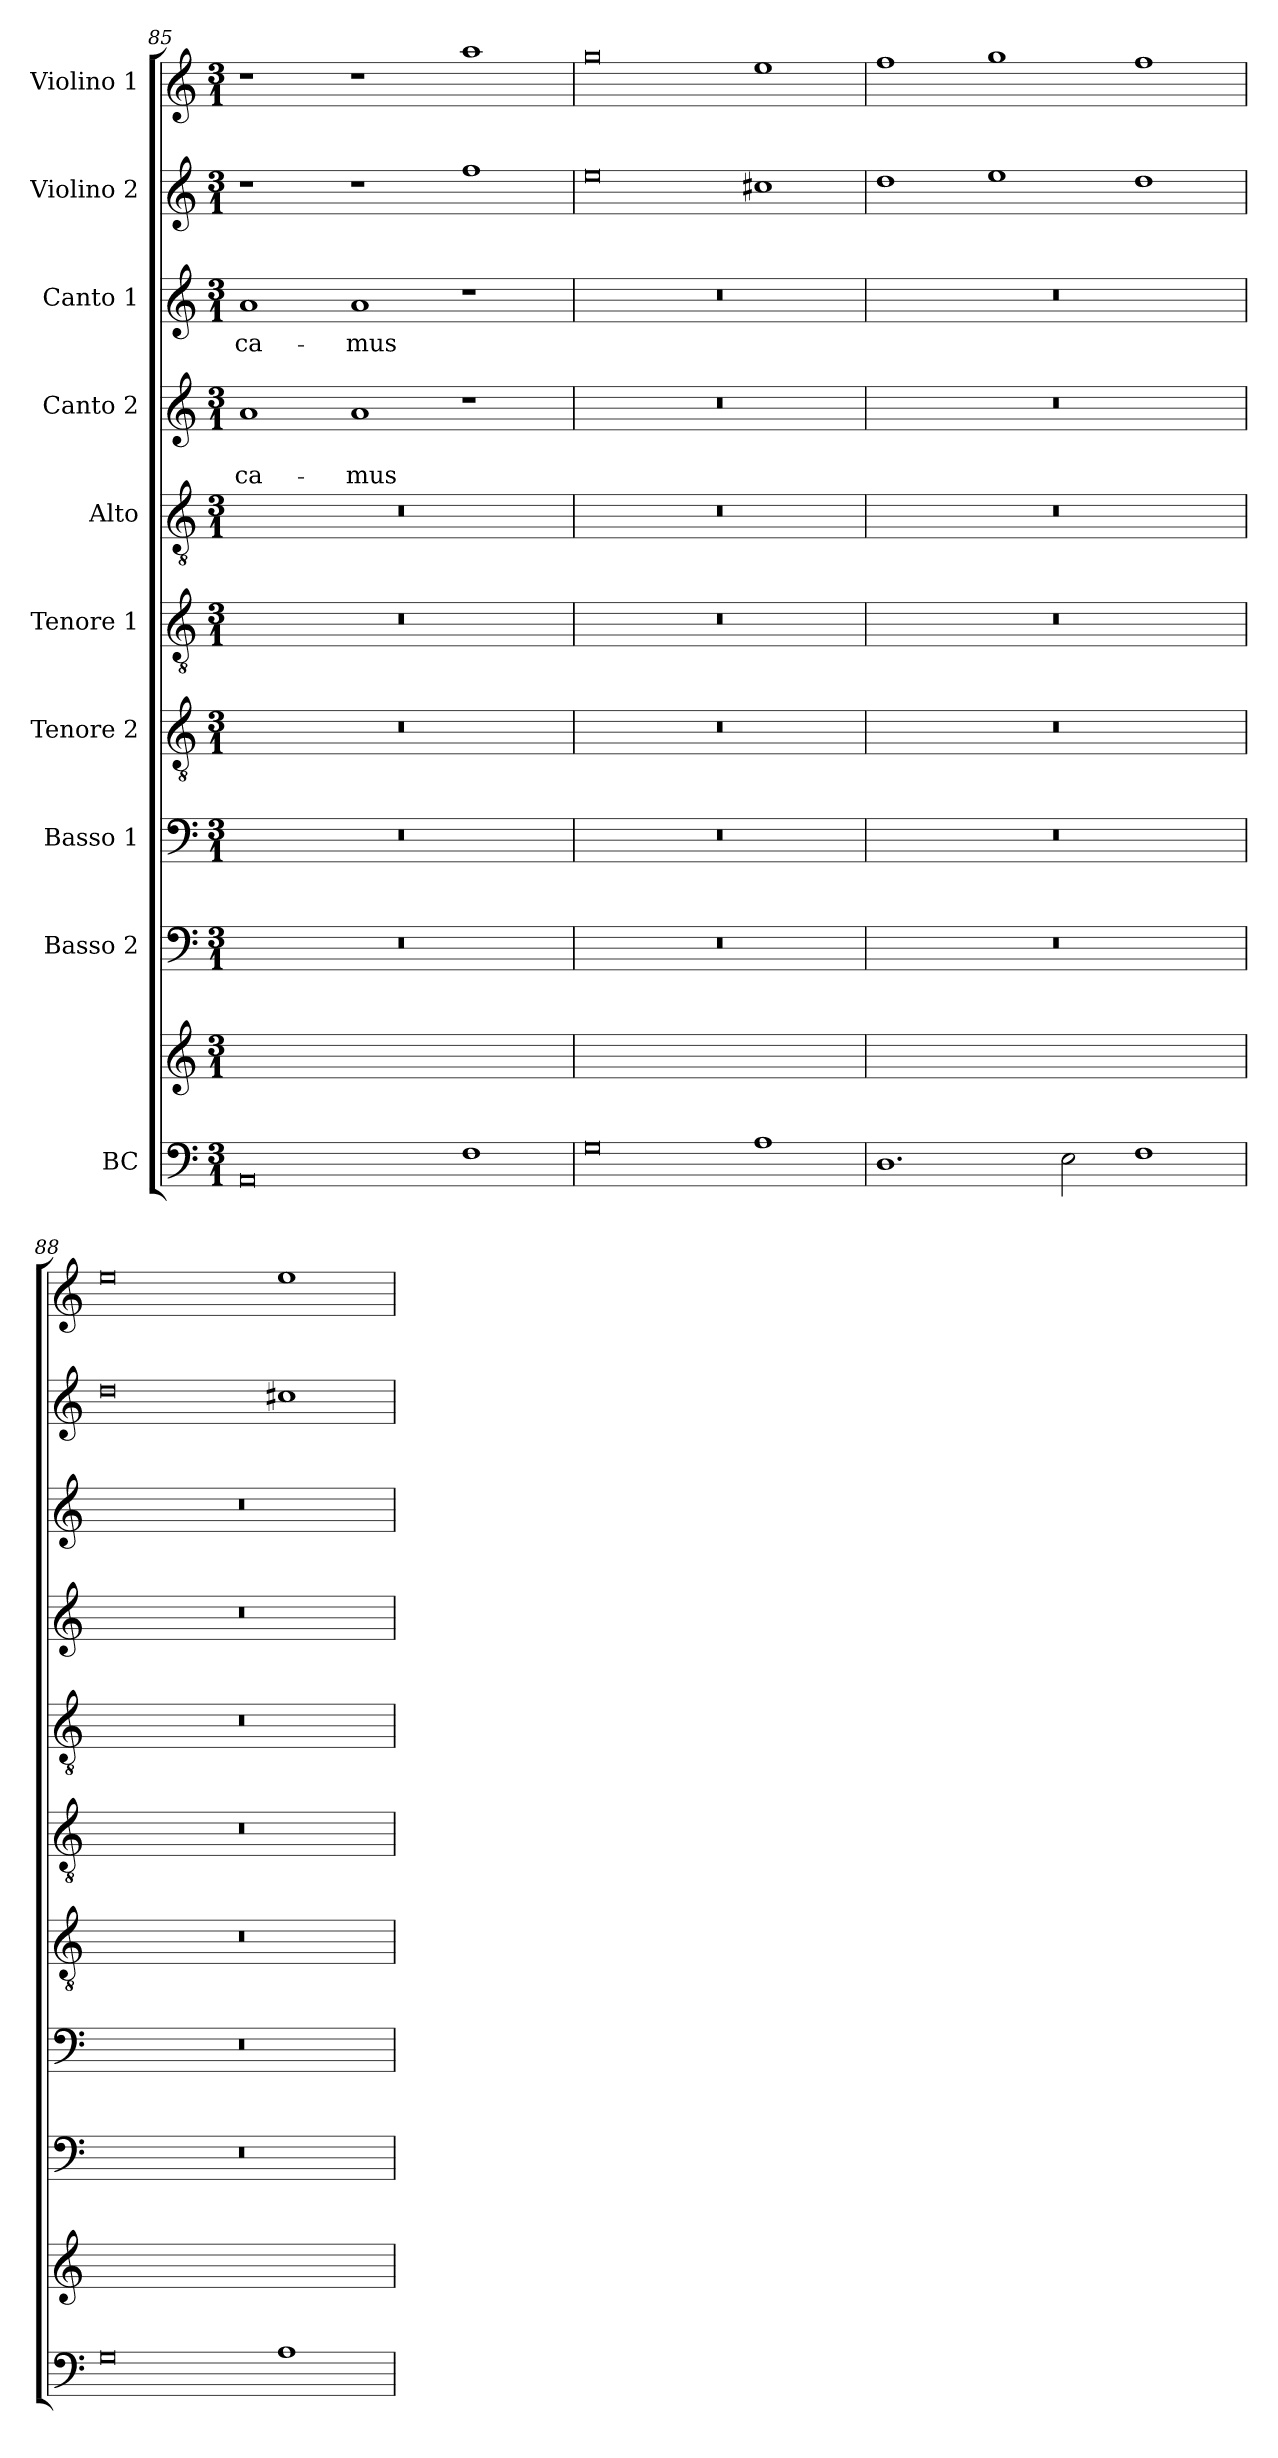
**kern	**kern	**kern	**kern	**kern	**kern	**kern	**kern	**text	**text	**kern	**text	**kern	**kern
*part11	*part10	*part9	*part8	*part7	*part6	*part5	*part4	*part4	*part4	*part3	*part3	*part2	*part1
*staff11	*staff10	*staff9	*staff8	*staff7	*staff6	*staff5	*staff4	*staff4	*staff4	*staff3	*staff3	*staff2	*staff1
*I"BC	*	*I"Basso 2	*I"Basso 1	*I"Tenore 2	*I"Tenore 1	*I"Alto	*I"Canto 2	*	*	*I"Canto 1	*	*I"Violino 2	*I"Violino 1
*clefF4	*clefG2	*clefF4	*clefF4	*clefGv2	*clefGv2	*clefGv2	*clefG2	*	*	*clefG2	*	*clefG2	*clefG2
*k[]	*k[]	*k[]	*k[]	*k[]	*k[]	*k[]	*k[]	*	*	*k[]	*	*k[]	*k[]
*C:	*C:	*C:	*C:	*C:	*C:	*C:	*C:	*	*	*C:	*	*C:	*C:
*M3/1	*M3/1	*M3/1	*M3/1	*M3/1	*M3/1	*M3/1	*M3/1	*	*	*M3/1	*	*M3/1	*M3/1
=85	=85	=85	=85	=85	=85	=85	=85	=85	=85	=85	=85	=85	=85
!	!	!	!	!	!	!	!	!	!LO:LY:b	!	!LO:LY:b	!	!
0AA	0.ryy	0.r	0.r	0.r	0.r	0.r	1a	.	-ca-	1a	-ca-	1r	1r
!	!	!	!	!	!	!	!	!	!LO:LY:b	!	!LO:LY:b	!	!
.	.	.	.	.	.	.	1a	.	-mus	1a	-mus	1r	1r
1F	.	.	.	.	.	.	1r	.	.	1r	.	1ff	1aa
=86	=86	=86	=86	=86	=86	=86	=86	=86	=86	=86	=86	=86	=86
0G	0.ryy	0.r	0.r	0.r	0.r	0.r	0.r	.	.	0.r	.	0ee	0gg
1A	.	.	.	.	.	.	.	.	.	.	.	1cc#X	1ee
=87	=87	=87	=87	=87	=87	=87	=87	=87	=87	=87	=87	=87	=87
1.D	0.ryy	0.r	0.r	0.r	0.r	0.r	0.r	.	.	0.r	.	1dd	1ff
.	.	.	.	.	.	.	.	.	.	.	.	1ee	1gg
2E\	.	.	.	.	.	.	.	.	.	.	.	.	.
1F	.	.	.	.	.	.	.	.	.	.	.	1dd	1ff
=88	=88	=88	=88	=88	=88	=88	=88	=88	=88	=88	=88	=88	=88
0G	0.ryy	0.r	0.r	0.r	0.r	0.r	0.r	.	.	0.r	.	0dd	0ee
1A	.	.	.	.	.	.	.	.	.	.	.	1cc#X	1ee
=	=	=	=	=	=	=	=	=	=	=	=	=	=
*-	*-	*-	*-	*-	*-	*-	*-	*-	*-	*-	*-	*-	*-
